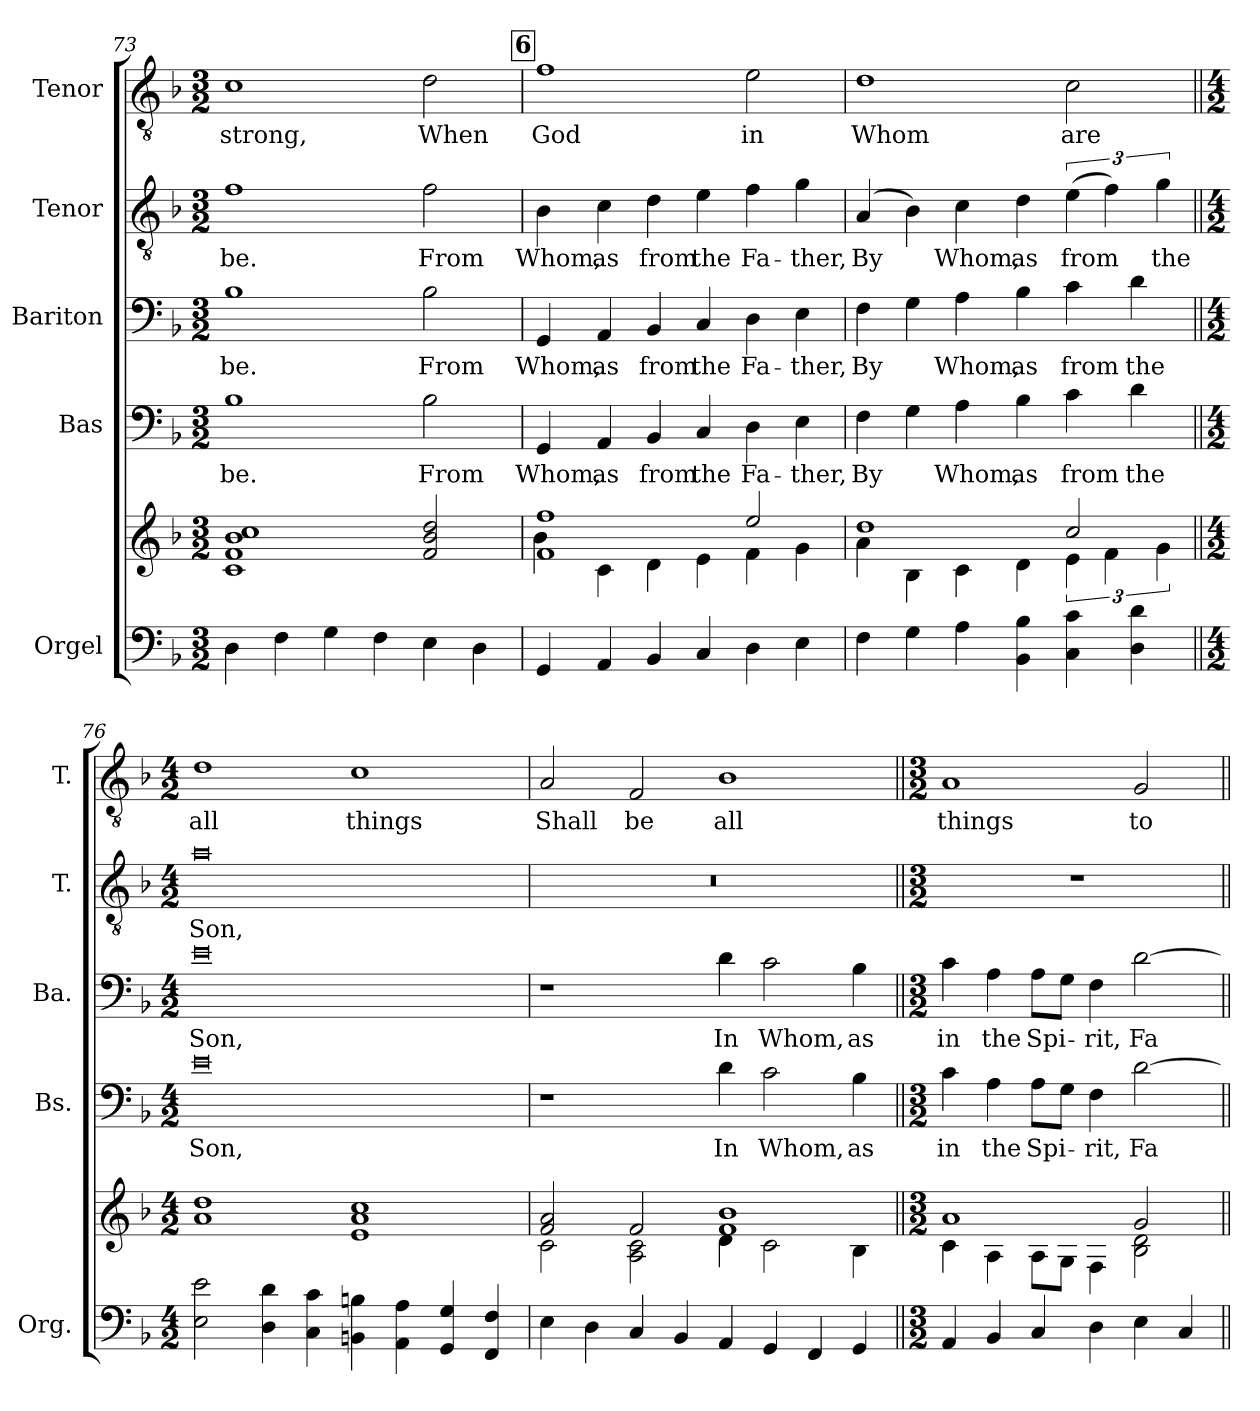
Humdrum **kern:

**kern	**kern	**kern	**text	**kern	**text	**kern	**text	**kern	**text
*part5	*part5	*part4	*part4	*part3	*part3	*part2	*part2	*part1	*part1
*staff6	*staff5	*staff4	*staff4	*staff3	*staff3	*staff2	*staff2	*staff1	*staff1
*I"Orgel	*	*I"Bas	*	*I"Bariton	*	*I"Tenor	*	*I"Tenor	*
*I'Org.	*	*I'Bs.	*	*I'Ba.	*	*I'T.	*	*I'T.	*
!!LO:LB:g=z
*clefF4	*clefG2	*clefF4	*	*clefF4	*	*clefGv2	*	*clefGv2	*
*k[b-]	*k[b-]	*k[b-]	*	*k[b-]	*	*k[b-]	*	*k[b-]	*
*M3/2	*M3/2	*M3/2	*	*M3/2	*	*M3/2	*	*M3/2	*
=73	=73	=73	=73	=73	=73	=73	=73	=73	=73
4D\	1c 1f 1b- 1cc	1B-	be.	1B-	be.	1f	be.	1c	strong,
4F\	.	.	.	.	.	.	.	.	.
4G\	.	.	.	.	.	.	.	.	.
4F\	.	.	.	.	.	.	.	.	.
4E\	2f/ 2b-/ 2dd/	2B-\	From	2B-\	From	2f\	From	2d\	When
4D\	.	.	.	.	.	.	.	.	.
!!LO:REH:place=s1:a:B:fs=14:t=6
=74	=74	=74	=74	=74	=74	=74	=74	=74	=74
*	*^	*	*	*	*	*	*	*	*
4GG/	1f 1ff	4b-\	4GG/	Whom,	4GG/	Whom,	4B-\	Whom,	1f	God
4AA/	.	4c\	4AA/	as	4AA/	as	4c\	as	.	.
4BB-/	.	4d\	4BB-/	from	4BB-/	from	4d\	from	.	.
4C/	.	4e\	4C/	the	4C/	the	4e\	the	.	.
4D\	2ee/	4f\	4D\	Fa-	4D\	Fa-	4f\	Fa-	2e\	in
4E\	.	4g\	4E\	-ther,	4E\	-ther,	4g\	-ther,	.	.
=75	=75	=75	=75	=75	=75	=75	=75	=75	=75	=75
4F\	1dd	4a\	4F\	By	4F\	By	(4A/	By	1d	Whom
4G\	.	4B-\	4G\	.	4G\	.	4B-\)	.	.	.
4A\	.	4c\	4A\	Whom,	4A\	Whom,	4c\	Whom,	.	.
4BB-\ 4B-\	.	4d\	4B-\	as	4B-\	as	4d\	as	.	.
4C\ 4c\	2cc/	6e\	4c\	from	4c\	from	(6e\	from	2c\	are
.	.	6f\	.	.	.	.	6f\)	.	.	.
4D\ 4d\	.	.	4d\	the	4d\	the	.	.	.	.
.	.	6g\	.	.	.	.	6g\	the	.	.
*	*v	*v	*	*	*	*	*	*	*	*
!!LO:PB:g=z
=76||	=76||	=76||	=76||	=76||	=76||	=76||	=76||	=76||	=76||
*M4/2	*M4/2	*M4/2	*	*M4/2	*	*M4/2	*	*M4/2	*
2E\ 2e\	1a 1dd	0e	Son,	0e	Son,	0a	Son,	1d	all
4D\ 4d\	.	.	.	.	.	.	.	.	.
4C\ 4c\	.	.	.	.	.	.	.	.	.
4BBn\ 4Bn\	1e 1a 1cc	.	.	.	.	.	.	1c	things
4AA\ 4A\	.	.	.	.	.	.	.	.	.
4GG/ 4G/	.	.	.	.	.	.	.	.	.
4FF/ 4F/	.	.	.	.	.	.	.	.	.
=77	=77	=77	=77	=77	=77	=77	=77	=77	=77
*	*^	*	*	*	*	*	*	*	*
4E\	2f/ 2a/	2c\	1r	.	1r	.	0r	.	2A/	Shall
4D\	.	.	.	.	.	.	.	.	.	.
4C/	2f/	2A\ 2c\	.	.	.	.	.	.	2F/	be
4BB-/	.	.	.	.	.	.	.	.	.	.
4AA/	1f 1b-	4d\	4d\	In	4d\	In	.	.	1B-	all
4GG/	.	2c\	2c\	Whom,	2c\	Whom,	.	.	.	.
4FF/	.	.	.	.	.	.	.	.	.	.
4GG/	.	4B-\	4B-\	as	4B-\	as	.	.	.	.
=78||	=78||	=78||	=78||	=78||	=78||	=78||	=78||	=78||	=78||	=78||
*M3/2	*M3/2	*	*M3/2	*	*M3/2	*	*M3/2	*	*M3/2	*
4AA/	1a	4c\	4c\	in	4c\	in	1.r	.	1A	things
4BB-/	.	4A\	4A\	the	4A\	the	.	.	.	.
4C/	.	8A\L	8A\L	Spi-	8A\L	Spi-	.	.	.	.
.	.	8G\J	8G\J	.	8G\J	.	.	.	.	.
4D\	.	4F\	4F\	-rit,	4F\	-rit,	.	.	.	.
4E\	2g/	2B-\ 2d\	[2d\	Fa-	[2d\	Fa-	.	.	2G/	to
4C/	.	.	.	.	.	.	.	.	.	.
*	*v	*v	*	*	*	*	*	*	*	*
=||	=||	=||	=||	=||	=||	=||	=||	=||	=||
*-	*-	*-	*-	*-	*-	*-	*-	*-	*-
